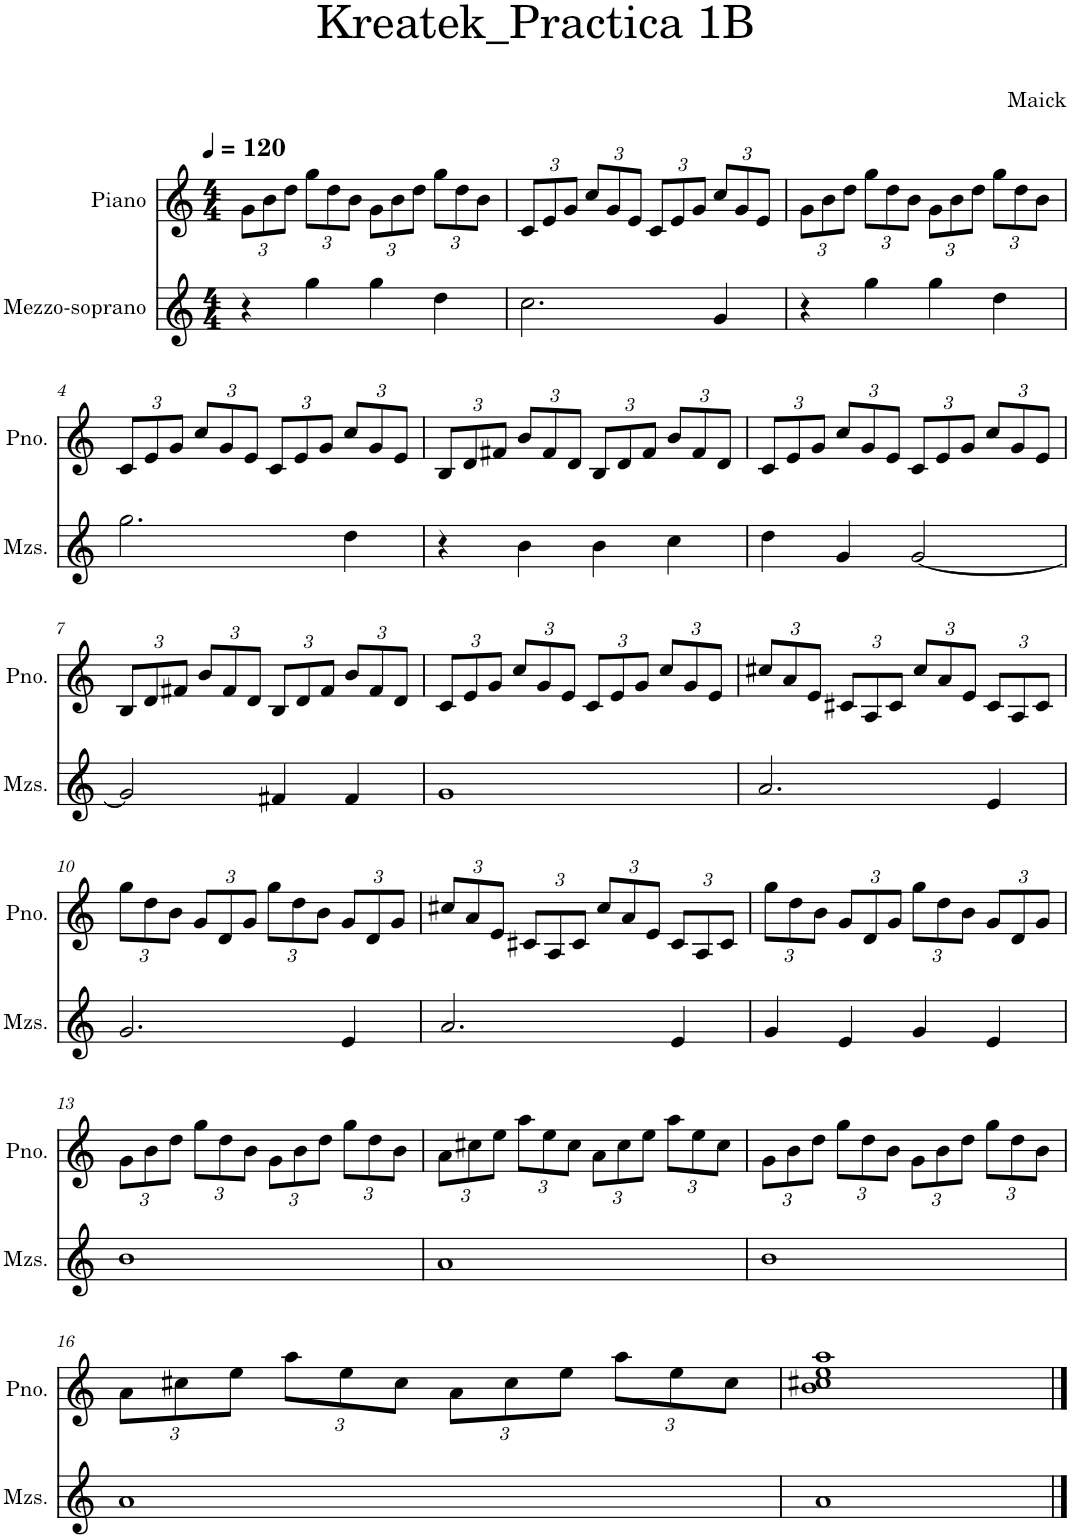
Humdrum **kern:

**kern	**kern
*part2	*part1
*staff2	*staff1
*I"Mezzo-soprano	*I"Piano
*I'Mzs.	*I'Pno.
*clefG2	*clefG2
*k[]	*k[]
*M4/4	*M4/4
*MM120	*MM120
*	*Xbrackettup
=1	=1
4r	12g\L
.	12b\
.	12dd\J
4gg\	12gg\L
.	12dd\
.	12b\J
4gg\	12g\L
.	12b\
.	12dd\J
4dd\	12gg\L
.	12dd\
.	12b\J
=2	=2
2.cc\	12c/L
.	12e/
.	12g/J
.	12cc/L
.	12g/
.	12e/J
.	12c/L
.	12e/
.	12g/J
4g/	12cc/L
.	12g/
.	12e/J
=3	=3
4r	12g\L
.	12b\
.	12dd\J
4gg\	12gg\L
.	12dd\
.	12b\J
4gg\	12g\L
.	12b\
.	12dd\J
4dd\	12gg\L
.	12dd\
.	12b\J
!!LO:LB:g=z
=4	=4
2.gg\	12c/L
.	12e/
.	12g/J
.	12cc/L
.	12g/
.	12e/J
.	12c/L
.	12e/
.	12g/J
4dd\	12cc/L
.	12g/
.	12e/J
=5	=5
4r	12B/L
.	12d/
.	12f#X/J
4b\	12b/L
.	12f#/
.	12d/J
4b\	12B/L
.	12d/
.	12f#/J
4cc\	12b/L
.	12f#/
.	12d/J
=6	=6
4dd\	12c/L
.	12e/
.	12g/J
4g/	12cc/L
.	12g/
.	12e/J
[2g/	12c/L
.	12e/
.	12g/J
.	12cc/L
.	12g/
.	12e/J
!!LO:LB:g=z
=7	=7
2g/]	12B/L
.	12d/
.	12f#X/J
.	12b/L
.	12f#/
.	12d/J
4f#X/	12B/L
.	12d/
.	12f#/J
4f#/	12b/L
.	12f#/
.	12d/J
=8	=8
1g	12c/L
.	12e/
.	12g/J
.	12cc/L
.	12g/
.	12e/J
.	12c/L
.	12e/
.	12g/J
.	12cc/L
.	12g/
.	12e/J
=9	=9
2.a/	12cc#X/L
.	12a/
.	12e/J
.	12c#X/L
.	12A/
.	12c#/J
.	12cc#/L
.	12a/
.	12e/J
4e/	12c#/L
.	12A/
.	12c#/J
!!LO:LB:g=z
=10	=10
2.g/	12gg\L
.	12dd\
.	12b\J
.	12g/L
.	12d/
.	12g/J
.	12gg\L
.	12dd\
.	12b\J
4e/	12g/L
.	12d/
.	12g/J
=11	=11
2.a/	12cc#X/L
.	12a/
.	12e/J
.	12c#X/L
.	12A/
.	12c#/J
.	12cc#/L
.	12a/
.	12e/J
4e/	12c#/L
.	12A/
.	12c#/J
=12	=12
4g/	12gg\L
.	12dd\
.	12b\J
4e/	12g/L
.	12d/
.	12g/J
4g/	12gg\L
.	12dd\
.	12b\J
4e/	12g/L
.	12d/
.	12g/J
!!LO:LB:g=z
=13	=13
1b	12g\L
.	12b\
.	12dd\J
.	12gg\L
.	12dd\
.	12b\J
.	12g\L
.	12b\
.	12dd\J
.	12gg\L
.	12dd\
.	12b\J
=14	=14
1a	12a\L
.	12cc#X\
.	12ee\J
.	12aa\L
.	12ee\
.	12cc#\J
.	12a\L
.	12cc#\
.	12ee\J
.	12aa\L
.	12ee\
.	12cc#\J
=15	=15
1b	12g\L
.	12b\
.	12dd\J
.	12gg\L
.	12dd\
.	12b\J
.	12g\L
.	12b\
.	12dd\J
.	12gg\L
.	12dd\
.	12b\J
!!LO:LB:g=z
=16	=16
1a	12a\L
.	12cc#X\
.	12ee\J
.	12aa\L
.	12ee\
.	12cc#\J
.	12a\L
.	12cc#\
.	12ee\J
.	12aa\L
.	12ee\
.	12cc#\J
=17	=17
1a	1b 1cc#X 1ee 1aa
==	==
*-	*-
